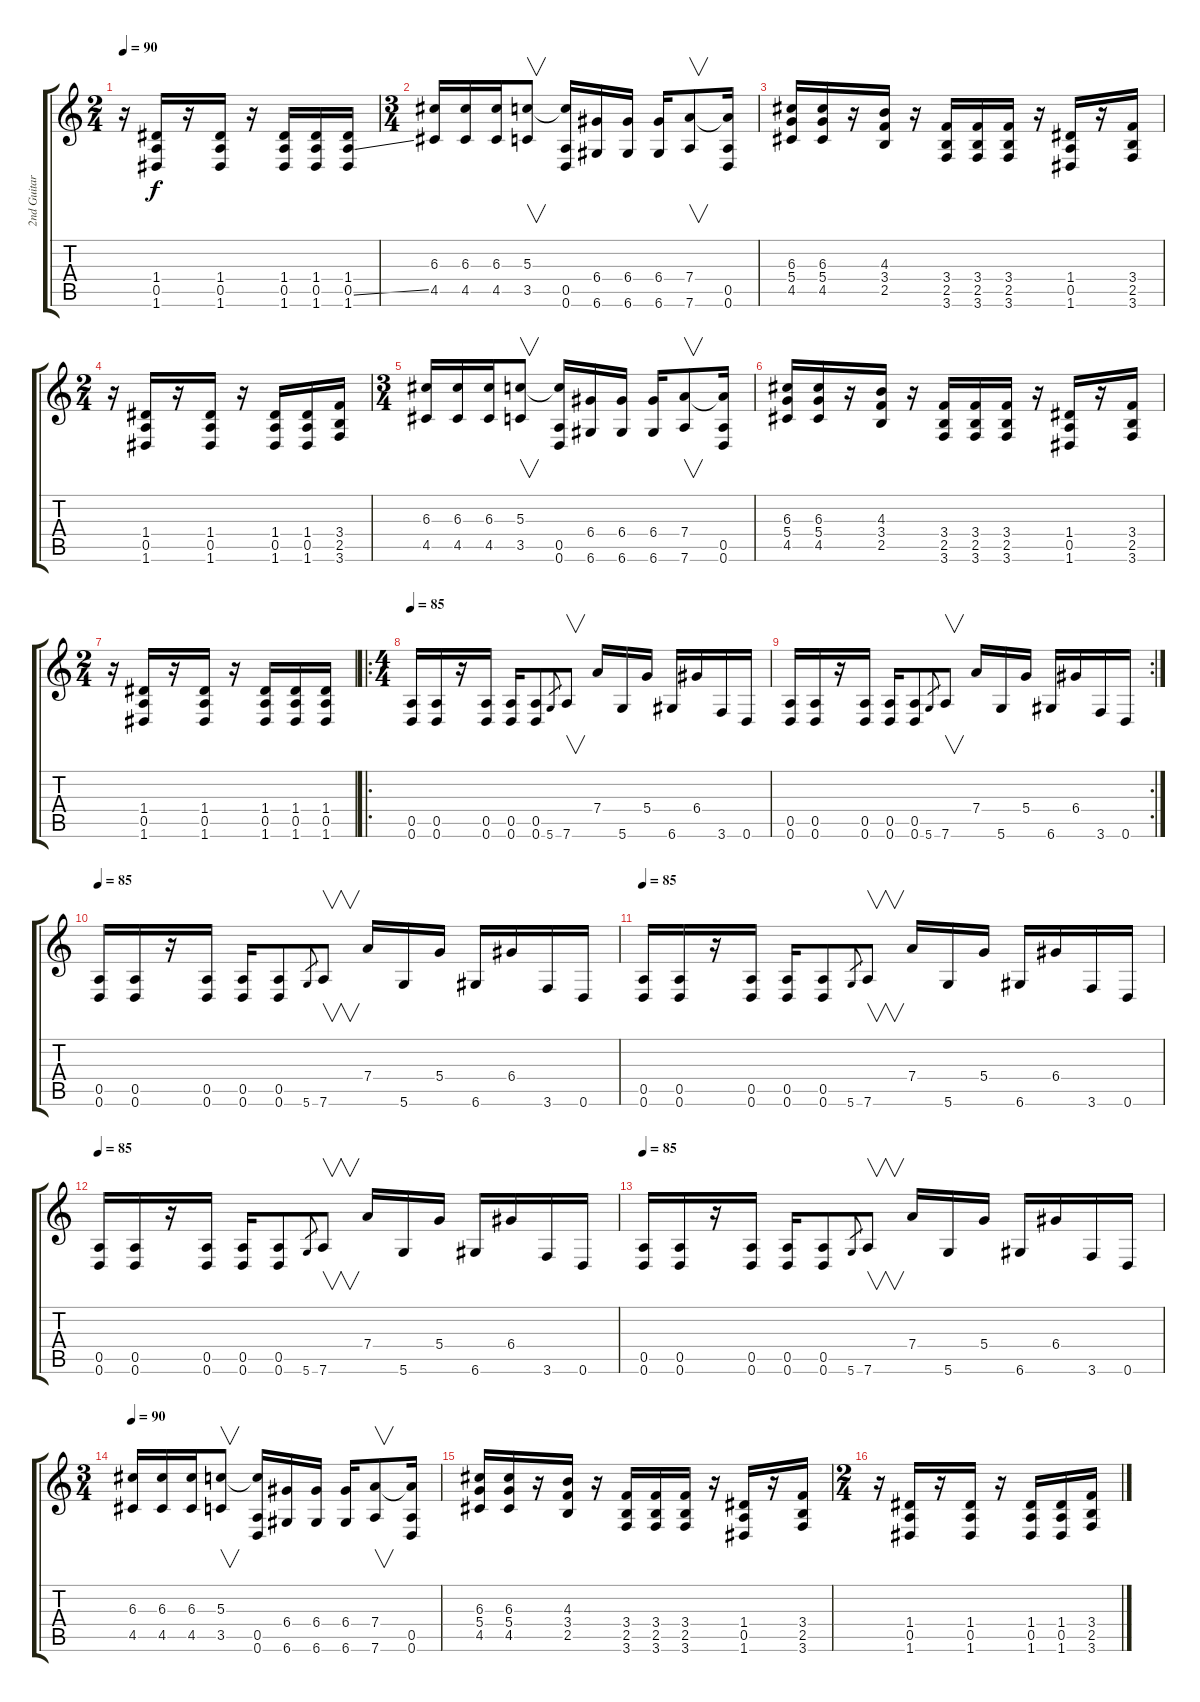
\track ("2nd Guitar" "2nd Guitar") {instrument distortionguitar}
\staff {score tabs}
\tuning (E4 B3 G3 D3 A2 D2) {hide}
\ts (2 4)
\tempo 90
\clef g2
\ks c
r.16{dy f} (1.4 0.5 1.6).16 r.16 (1.4 0.5 1.6).16 r.16 (1.4 0.5 1.6).16 (1.4 0.5 1.6).16 (1.4 0.5{ss} 1.6).16 |
\ts (3 4)
(6.3 4.5).16 (6.3 4.5).16 (6.3 4.5).16 (5.3 3.5).8{v} (5.3{t} 0.5 0.6).16 (6.4 6.6).16 (6.4 6.6).16 (6.4 6.6).16 (7.4 7.6).8{v} (7.4{t} 0.5 0.6).16 |
(6.3 5.4 4.5).16 (6.3 5.4 4.5).16 r.16 (4.3 3.4 2.5).16 r.16 (3.4 2.5 3.6).16 (3.4 2.5 3.6).16 (3.4 2.5 3.6).16 r.16 (1.4 0.5 1.6).16 r.16 (3.4 2.5 3.6).16 |
\ts (2 4)
r.16 (1.4 0.5 1.6).16 r.16 (1.4 0.5 1.6).16 r.16 (1.4 0.5 1.6).16 (1.4 0.5 1.6).16 (3.4 2.5 3.6).16 |
\ts (3 4)
(6.3 4.5).16 (6.3 4.5).16 (6.3 4.5).16 (5.3 3.5).8{v} (5.3{t} 0.5 0.6).16 (6.4 6.6).16 (6.4 6.6).16 (6.4 6.6).16 (7.4 7.6).8{v} (7.4{t} 0.5 0.6).16 |
(6.3 5.4 4.5).16 (6.3 5.4 4.5).16 r.16 (4.3 3.4 2.5).16 r.16 (3.4 2.5 3.6).16 (3.4 2.5 3.6).16 (3.4 2.5 3.6).16 r.16 (1.4 0.5 1.6).16 r.16 (3.4 2.5 3.6).16 |
\ts (2 4)
r.16 (1.4 0.5 1.6).16 r.16 (1.4 0.5 1.6).16 r.16 (1.4 0.5 1.6).16 (1.4 0.5 1.6).16 (1.4 0.5 1.6).16 |
\ro
\ts (4 4)
\tempo 85
(0.5 0.6).16 (0.5 0.6).16 r.16 (0.5 0.6).16 (0.5 0.6).16 (0.5 0.6).8 5.6.8{gr} 7.6.8{v} 7.4.16 5.6.16 5.4.16 6.6.16 6.4.16 3.6.16 0.6.16 |
\rc 2
(0.5 0.6).16 (0.5 0.6).16 r.16 (0.5 0.6).16 (0.5 0.6).16 (0.5 0.6).8 5.6.8{gr} 7.6.8{v} 7.4.16 5.6.16 5.4.16 6.6.16 6.4.16 3.6.16 0.6.16 |
\tempo 85
(0.5 0.6).16 (0.5 0.6).16 r.16 (0.5 0.6).16 (0.5 0.6).16 (0.5 0.6).8 5.6.8{gr} 7.6.8{v} 7.4.16 5.6.16 5.4.16 6.6.16 6.4.16 3.6.16 0.6.16 |
\tempo 85
(0.5 0.6).16 (0.5 0.6).16 r.16 (0.5 0.6).16 (0.5 0.6).16 (0.5 0.6).8 5.6.8{gr} 7.6.8{v} 7.4.16 5.6.16 5.4.16 6.6.16 6.4.16 3.6.16 0.6.16 |
\tempo 85
(0.5 0.6).16 (0.5 0.6).16 r.16 (0.5 0.6).16 (0.5 0.6).16 (0.5 0.6).8 5.6.8{gr} 7.6.8{v} 7.4.16 5.6.16 5.4.16 6.6.16 6.4.16 3.6.16 0.6.16 |
\tempo 85
(0.5 0.6).16 (0.5 0.6).16 r.16 (0.5 0.6).16 (0.5 0.6).16 (0.5 0.6).8 5.6.8{gr} 7.6.8{v} 7.4.16 5.6.16 5.4.16 6.6.16 6.4.16 3.6.16 0.6.16 |
\ts (3 4)
\tempo 90
(6.3 4.5).16 (6.3 4.5).16 (6.3 4.5).16 (5.3 3.5).8{v} (5.3{t} 0.5 0.6).16 (6.4 6.6).16 (6.4 6.6).16 (6.4 6.6).16 (7.4 7.6).8{v} (7.4{t} 0.5 0.6).16 |
(6.3 5.4 4.5).16 (6.3 5.4 4.5).16 r.16 (4.3 3.4 2.5).16 r.16 (3.4 2.5 3.6).16 (3.4 2.5 3.6).16 (3.4 2.5 3.6).16 r.16 (1.4 0.5 1.6).16 r.16 (3.4 2.5 3.6).16 |
\ts (2 4)
r.16 (1.4 0.5 1.6).16 r.16 (1.4 0.5 1.6).16 r.16 (1.4 0.5 1.6).16 (1.4 0.5 1.6).16 (3.4 2.5 3.6).16
